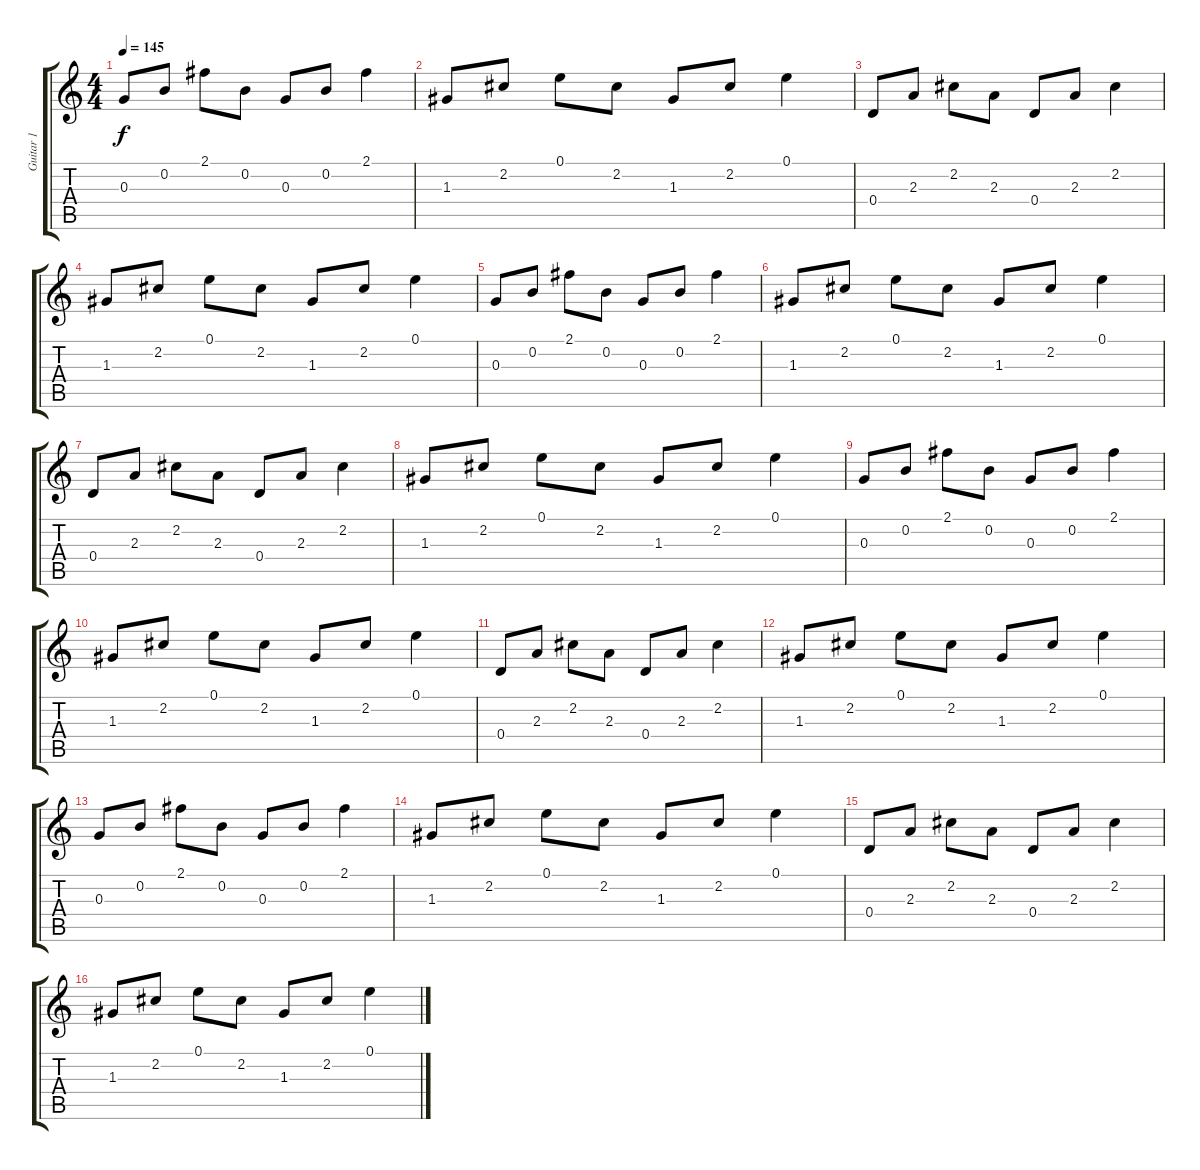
\track ("Guitar 1" "Guitar 1") {instrument acousticguitarsteel}
\staff {score tabs}
\tuning (E4 B3 G3 D3 A2 E2) {hide}
\ts (4 4)
\tempo 145
\clef g2
\ks c
0.3.8{dy f} 0.2.8 2.1.8 0.2.8 0.3.8 0.2.8 2.1.4 |
1.3.8 2.2.8 0.1.8 2.2.8 1.3.8 2.2.8 0.1.4 |
0.4.8 2.3.8 2.2.8 2.3.8 0.4.8 2.3.8 2.2.4 |
1.3.8 2.2.8 0.1.8 2.2.8 1.3.8 2.2.8 0.1.4 |
0.3.8 0.2.8 2.1.8 0.2.8 0.3.8 0.2.8 2.1.4 |
1.3.8 2.2.8 0.1.8 2.2.8 1.3.8 2.2.8 0.1.4 |
0.4.8 2.3.8 2.2.8 2.3.8 0.4.8 2.3.8 2.2.4 |
1.3.8 2.2.8 0.1.8 2.2.8 1.3.8 2.2.8 0.1.4 |
0.3.8 0.2.8 2.1.8 0.2.8 0.3.8 0.2.8 2.1.4 |
1.3.8 2.2.8 0.1.8 2.2.8 1.3.8 2.2.8 0.1.4 |
0.4.8 2.3.8 2.2.8 2.3.8 0.4.8 2.3.8 2.2.4 |
1.3.8 2.2.8 0.1.8 2.2.8 1.3.8 2.2.8 0.1.4 |
0.3.8 0.2.8 2.1.8 0.2.8 0.3.8 0.2.8 2.1.4 |
1.3.8 2.2.8 0.1.8 2.2.8 1.3.8 2.2.8 0.1.4 |
0.4.8 2.3.8 2.2.8 2.3.8 0.4.8 2.3.8 2.2.4 |
1.3.8 2.2.8 0.1.8 2.2.8 1.3.8 2.2.8 0.1.4
